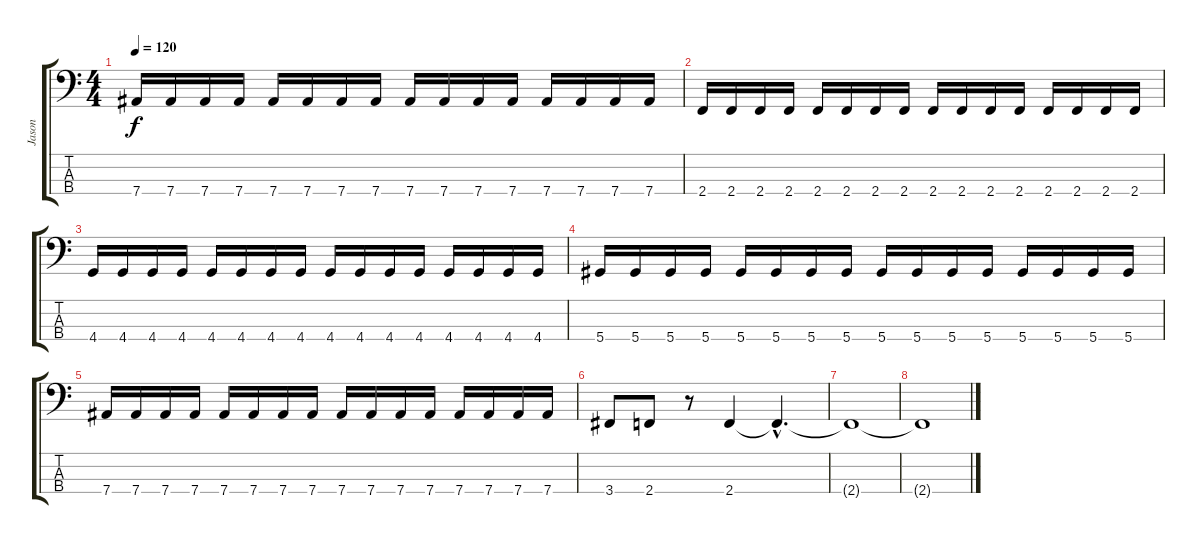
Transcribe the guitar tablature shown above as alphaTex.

\track ("Jason" "Jason") {instrument electricbasspick}
\staff {score tabs}
\tuning (Gb2 Db2 Ab1 Eb1) {hide}
\ts (4 4)
\tempo 120
\clef f4
\ks c
7.4.16{dy f} 7.4.16 7.4.16 7.4.16 7.4.16 7.4.16 7.4.16 7.4.16 7.4.16 7.4.16 7.4.16 7.4.16 7.4.16 7.4.16 7.4.16 7.4.16 |
2.4.16 2.4.16 2.4.16 2.4.16 2.4.16 2.4.16 2.4.16 2.4.16 2.4.16 2.4.16 2.4.16 2.4.16 2.4.16 2.4.16 2.4.16 2.4.16 |
4.4.16 4.4.16 4.4.16 4.4.16 4.4.16 4.4.16 4.4.16 4.4.16 4.4.16 4.4.16 4.4.16 4.4.16 4.4.16 4.4.16 4.4.16 4.4.16 |
5.4.16 5.4.16 5.4.16 5.4.16 5.4.16 5.4.16 5.4.16 5.4.16 5.4.16 5.4.16 5.4.16 5.4.16 5.4.16 5.4.16 5.4.16 5.4.16 |
7.4.16 7.4.16 7.4.16 7.4.16 7.4.16 7.4.16 7.4.16 7.4.16 7.4.16 7.4.16 7.4.16 7.4.16 7.4.16 7.4.16 7.4.16 7.4.16 |
3.4.8 2.4.8 r.8 2.4.4 2.4{hac t}.4{d} |
2.4{t}.1 |
2.4{t}.1
